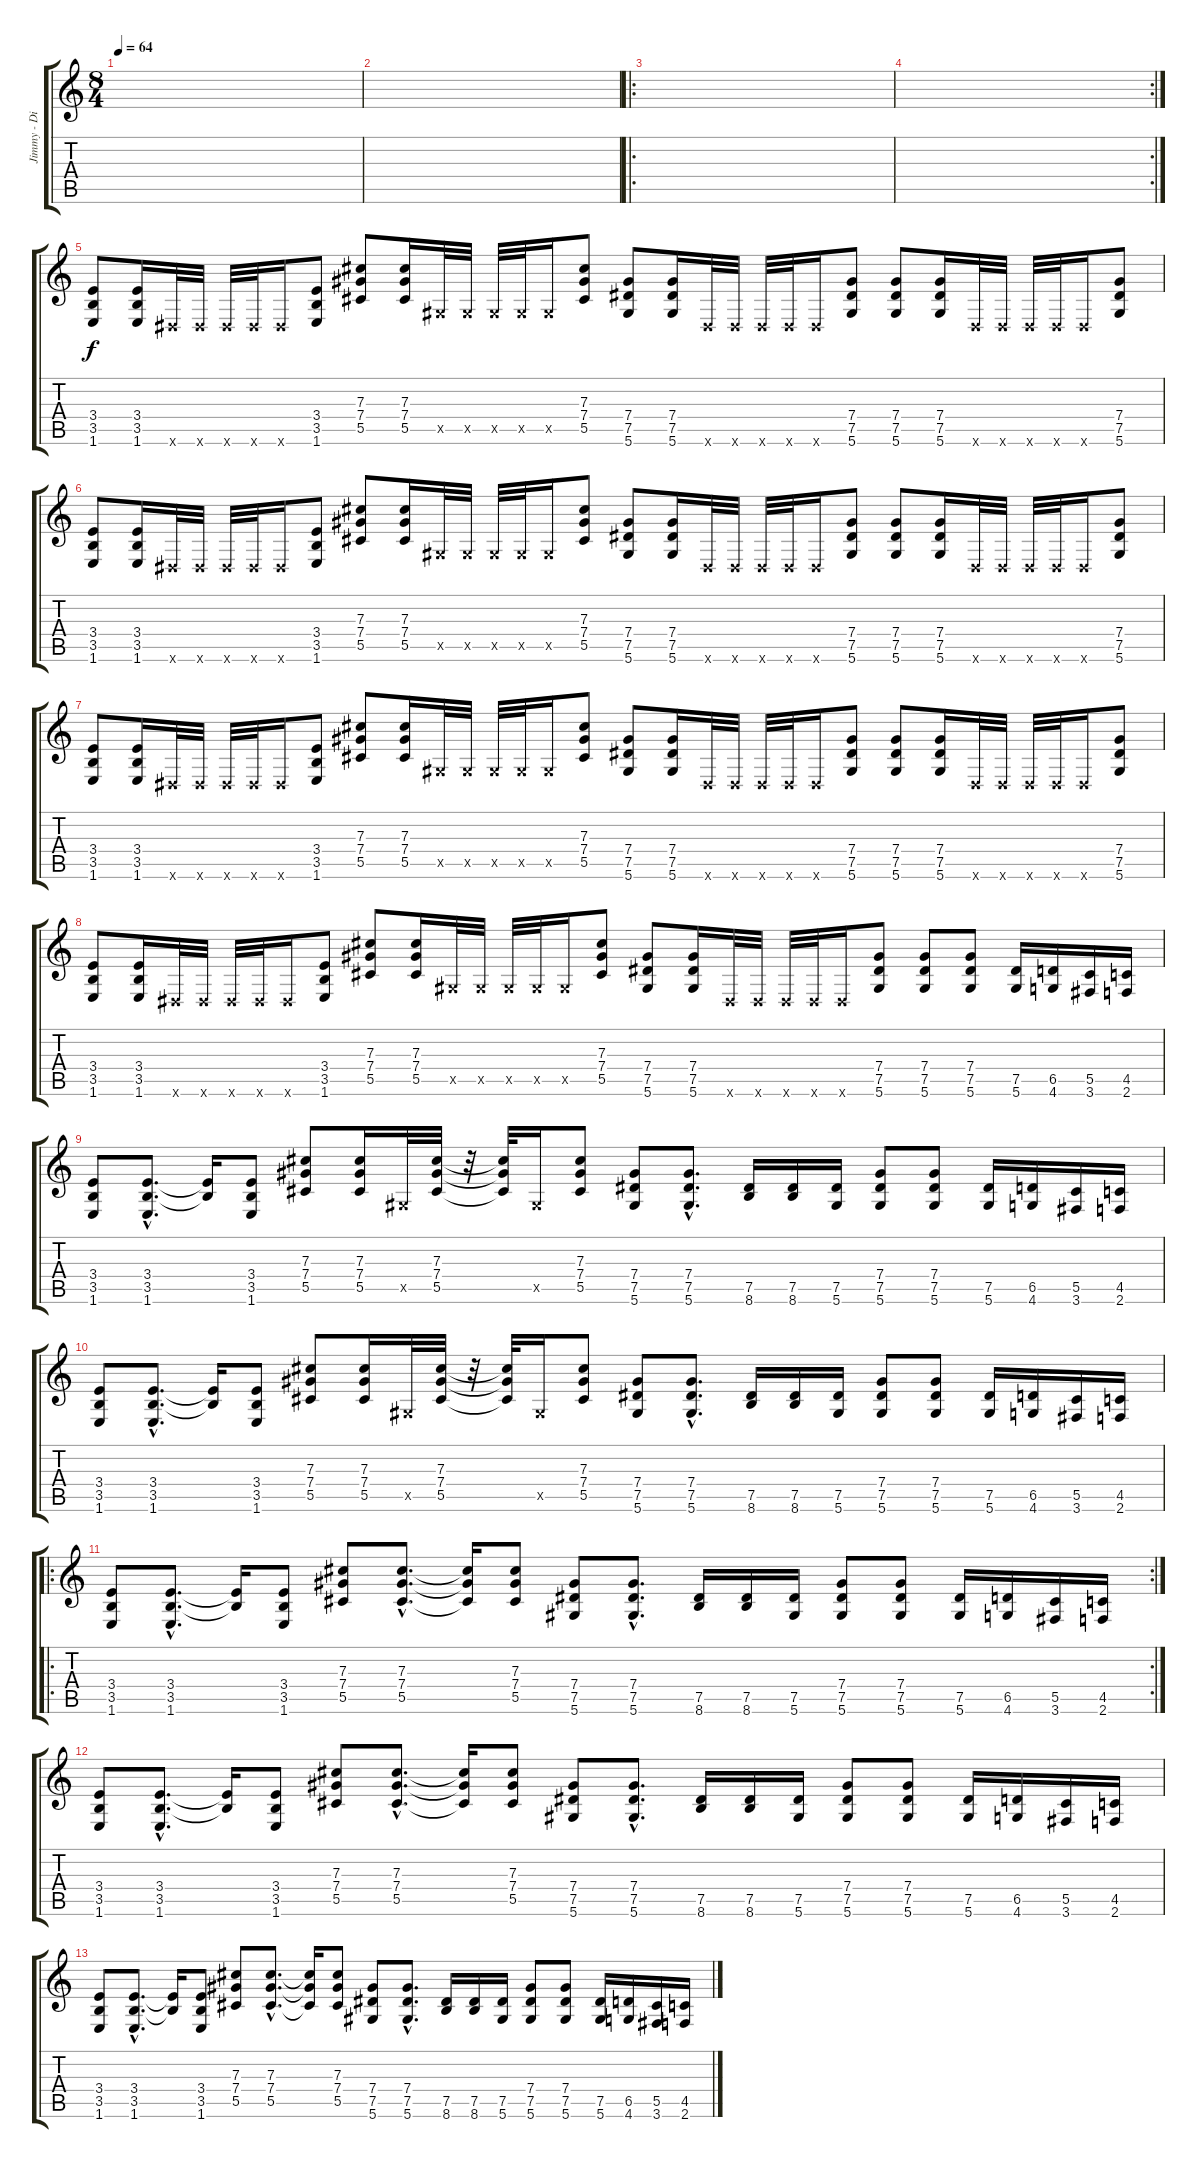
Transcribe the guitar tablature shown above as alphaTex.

\track ("Jimmy - Dist" "Jimmy - Di") {instrument distortionguitar}
\staff {score tabs}
\tuning (Eb4 Bb3 Gb3 Db3 Ab2 Eb2) {hide}
\ts (8 4)
\tempo 64
\clef g2
\ks c
|
|
\ro
|
\rc 2
|
(3.4 3.5 1.6).8 (3.4 3.5 1.6).16 0.6{x}.32 0.6{x}.32 0.6{x}.32 0.6{x}.32 0.6{x}.16 (3.4 3.5 1.6).8 (7.3 7.4 5.5).8 (7.3 7.4 5.5).16 0.5{x}.32 0.5{x}.32 0.5{x}.32 0.5{x}.32 0.5{x}.16 (7.3 7.4 5.5).8 (7.4 7.5 5.6).8 (7.4 7.5 5.6).16 0.6{x}.32 0.6{x}.32 0.6{x}.32 0.6{x}.32 0.6{x}.16 (7.4 7.5 5.6).8 (7.4 7.5 5.6).8 (7.4 7.5 5.6).16 0.6{x}.32 0.6{x}.32 0.6{x}.32 0.6{x}.32 0.6{x}.16 (7.4 7.5 5.6).8 |
(3.4 3.5 1.6).8 (3.4 3.5 1.6).16 0.6{x}.32 0.6{x}.32 0.6{x}.32 0.6{x}.32 0.6{x}.16 (3.4 3.5 1.6).8 (7.3 7.4 5.5).8 (7.3 7.4 5.5).16 0.5{x}.32 0.5{x}.32 0.5{x}.32 0.5{x}.32 0.5{x}.16 (7.3 7.4 5.5).8 (7.4 7.5 5.6).8 (7.4 7.5 5.6).16 0.6{x}.32 0.6{x}.32 0.6{x}.32 0.6{x}.32 0.6{x}.16 (7.4 7.5 5.6).8 (7.4 7.5 5.6).8 (7.4 7.5 5.6).16 0.6{x}.32 0.6{x}.32 0.6{x}.32 0.6{x}.32 0.6{x}.16 (7.4 7.5 5.6).8 |
(3.4 3.5 1.6).8 (3.4 3.5 1.6).16 0.6{x}.32 0.6{x}.32 0.6{x}.32 0.6{x}.32 0.6{x}.16 (3.4 3.5 1.6).8 (7.3 7.4 5.5).8 (7.3 7.4 5.5).16 0.5{x}.32 0.5{x}.32 0.5{x}.32 0.5{x}.32 0.5{x}.16 (7.3 7.4 5.5).8 (7.4 7.5 5.6).8 (7.4 7.5 5.6).16 0.6{x}.32 0.6{x}.32 0.6{x}.32 0.6{x}.32 0.6{x}.16 (7.4 7.5 5.6).8 (7.4 7.5 5.6).8 (7.4 7.5 5.6).16 0.6{x}.32 0.6{x}.32 0.6{x}.32 0.6{x}.32 0.6{x}.16 (7.4 7.5 5.6).8 |
(3.4 3.5 1.6).8 (3.4 3.5 1.6).16 0.6{x}.32 0.6{x}.32 0.6{x}.32 0.6{x}.32 0.6{x}.16 (3.4 3.5 1.6).8 (7.3 7.4 5.5).8 (7.3 7.4 5.5).16 0.5{x}.32 0.5{x}.32 0.5{x}.32 0.5{x}.32 0.5{x}.16 (7.3 7.4 5.5).8 (7.4 7.5 5.6).8 (7.4 7.5 5.6).16 0.6{x}.32 0.6{x}.32 0.6{x}.32 0.6{x}.32 0.6{x}.16 (7.4 7.5 5.6).8 (7.4 7.5 5.6).8 (7.4 7.5 5.6).8 (7.5 5.6).16 (6.5 4.6).16 (5.5 3.6).16 (4.5 2.6).16 |
(3.4 3.5 1.6).8 (3.4{hac} 3.5{hac} 1.6{hac}).8{d} (3.4{t} 3.5{t}).16 (3.4 3.5 1.6).8 (7.3 7.4 5.5).8 (7.3 7.4 5.5).16 0.5{x}.32 (7.3 7.4 5.5).32 r.32 (7.3{t} 7.4{t} 5.5{t}).32 0.5{x}.16 (7.3 7.4 5.5).8 (7.4 7.5 5.6).8 (7.4{hac} 7.5{hac} 5.6{hac}).8{d} (7.5 8.6).16 (7.5 8.6).16 (7.5 5.6).16 (7.4 7.5 5.6).8 (7.4 7.5 5.6).8 (7.5 5.6).16 (6.5 4.6).16 (5.5 3.6).16 (4.5 2.6).16 |
(3.4 3.5 1.6).8 (3.4{hac} 3.5{hac} 1.6{hac}).8{d} (3.4{t} 3.5{t}).16 (3.4 3.5 1.6).8 (7.3 7.4 5.5).8 (7.3 7.4 5.5).16 0.5{x}.32 (7.3 7.4 5.5).32 r.32 (7.3{t} 7.4{t} 5.5{t}).32 0.5{x}.16 (7.3 7.4 5.5).8 (7.4 7.5 5.6).8 (7.4{hac} 7.5{hac} 5.6{hac}).8{d} (7.5 8.6).16 (7.5 8.6).16 (7.5 5.6).16 (7.4 7.5 5.6).8 (7.4 7.5 5.6).8 (7.5 5.6).16 (6.5 4.6).16 (5.5 3.6).16 (4.5 2.6).16 |
\ro
\rc 2
(3.4 3.5 1.6).8 (3.4{hac} 3.5{hac} 1.6{hac}).8{d} (3.4{t} 3.5{t}).16 (3.4 3.5 1.6).8 (7.3 7.4 5.5).8 (7.3{hac} 7.4{hac} 5.5{hac}).8{d} (7.3{t} 7.4{t} 5.5{t}).16 (7.3 7.4 5.5).8 (7.4 7.5 5.6).8 (7.4{hac} 7.5{hac} 5.6{hac}).8{d} (7.5 8.6).16 (7.5 8.6).16 (7.5 5.6).16 (7.4 7.5 5.6).8 (7.4 7.5 5.6).8 (7.5 5.6).16 (6.5 4.6).16 (5.5 3.6).16 (4.5 2.6).16 |
(3.4 3.5 1.6).8 (3.4{hac} 3.5{hac} 1.6{hac}).8{d} (3.4{t} 3.5{t}).16 (3.4 3.5 1.6).8 (7.3 7.4 5.5).8 (7.3{hac} 7.4{hac} 5.5{hac}).8{d} (7.3{t} 7.4{t} 5.5{t}).16 (7.3 7.4 5.5).8 (7.4 7.5 5.6).8 (7.4{hac} 7.5{hac} 5.6{hac}).8{d} (7.5 8.6).16 (7.5 8.6).16 (7.5 5.6).16 (7.4 7.5 5.6).8 (7.4 7.5 5.6).8 (7.5 5.6).16 (6.5 4.6).16 (5.5 3.6).16 (4.5 2.6).16 |
(3.4 3.5 1.6).8 (3.4{hac} 3.5{hac} 1.6{hac}).8{d} (3.4{t} 3.5{t}).16 (3.4 3.5 1.6).8 (7.3 7.4 5.5).8 (7.3{hac} 7.4{hac} 5.5{hac}).8{d} (7.3{t} 7.4{t} 5.5{t}).16 (7.3 7.4 5.5).8 (7.4 7.5 5.6).8 (7.4{hac} 7.5{hac} 5.6{hac}).8{d} (7.5 8.6).16 (7.5 8.6).16 (7.5 5.6).16 (7.4 7.5 5.6).8 (7.4 7.5 5.6).8 (7.5 5.6).16 (6.5 4.6).16 (5.5 3.6).16 (4.5 2.6).16
